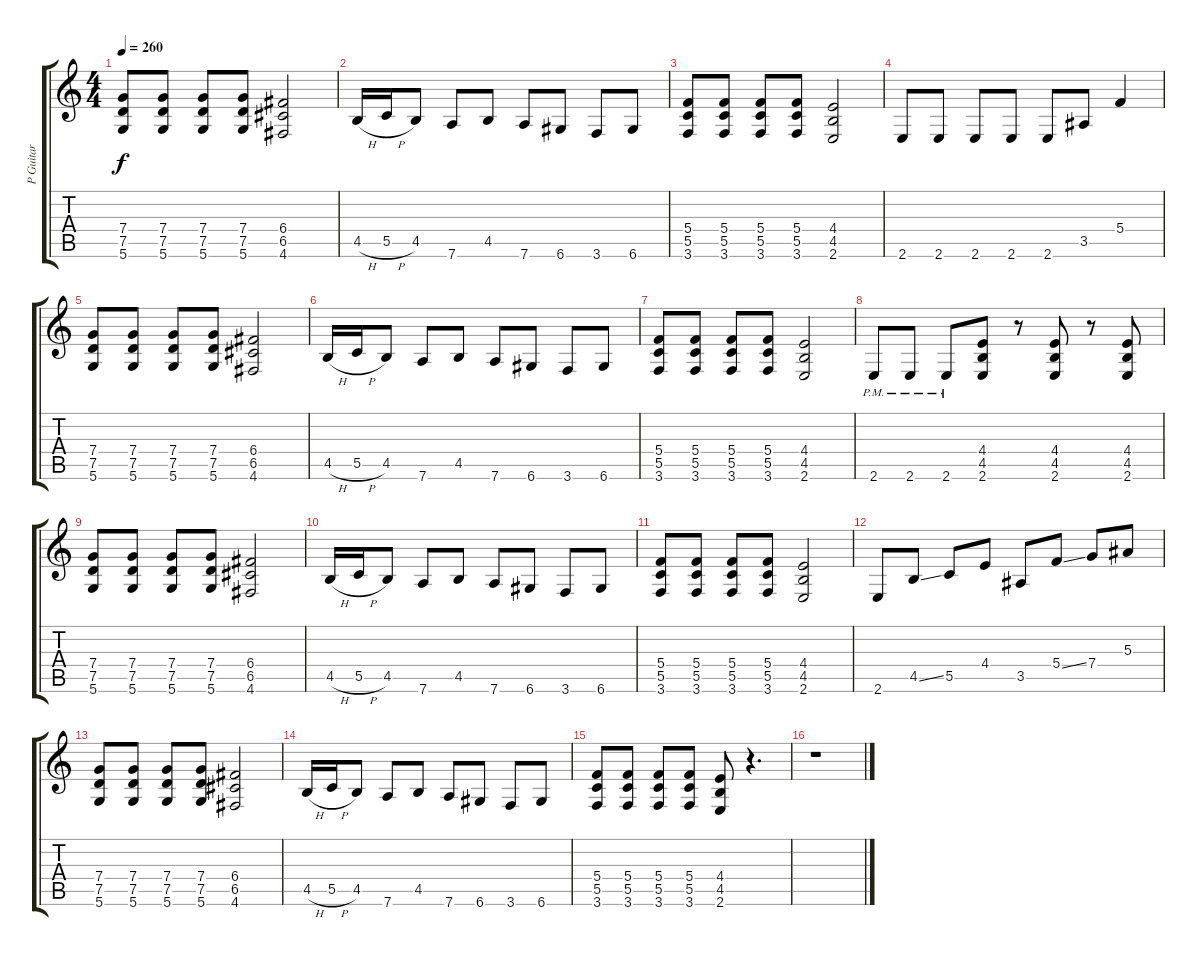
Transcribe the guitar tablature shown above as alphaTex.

\track ("P Guitar" "P Guitar") {instrument distortionguitar}
\staff {score tabs}
\tuning (D4 A3 F3 C3 G2 D2) {hide}
\ts (4 4)
\tempo 260
\clef g2
\ks c
(7.4 7.5 5.6).8{dy f} (7.4 7.5 5.6).8 (7.4 7.5 5.6).8 (7.4 7.5 5.6).8 (6.4 6.5 4.6).2 |
4.5{h}.16 5.5{h}.16 4.5.8 7.6.8 4.5.8 7.6.8 6.6.8 3.6.8 6.6.8 |
(5.4 5.5 3.6).8 (5.4 5.5 3.6).8 (5.4 5.5 3.6).8 (5.4 5.5 3.6).8 (4.4 4.5 2.6).2 |
2.6.8 2.6.8 2.6.8 2.6.8 2.6.8 3.5.8 5.4.4 |
(7.4 7.5 5.6).8 (7.4 7.5 5.6).8 (7.4 7.5 5.6).8 (7.4 7.5 5.6).8 (6.4 6.5 4.6).2 |
4.5{h}.16 5.5{h}.16 4.5.8 7.6.8 4.5.8 7.6.8 6.6.8 3.6.8 6.6.8 |
(5.4 5.5 3.6).8 (5.4 5.5 3.6).8 (5.4 5.5 3.6).8 (5.4 5.5 3.6).8 (4.4 4.5 2.6).2 |
2.6{pm}.8 2.6{pm}.8 2.6{pm}.8 (4.4 4.5 2.6).8 r.8 (4.4 4.5 2.6).8 r.8 (4.4 4.5 2.6).8 |
(7.4 7.5 5.6).8 (7.4 7.5 5.6).8 (7.4 7.5 5.6).8 (7.4 7.5 5.6).8 (6.4 6.5 4.6).2 |
4.5{h}.16 5.5{h}.16 4.5.8 7.6.8 4.5.8 7.6.8 6.6.8 3.6.8 6.6.8 |
(5.4 5.5 3.6).8 (5.4 5.5 3.6).8 (5.4 5.5 3.6).8 (5.4 5.5 3.6).8 (4.4 4.5 2.6).2 |
2.6.8 4.5{ss}.8 5.5.8 4.4.8 3.5.8 5.4{ss}.8 7.4.8 5.3.8 |
(7.4 7.5 5.6).8 (7.4 7.5 5.6).8 (7.4 7.5 5.6).8 (7.4 7.5 5.6).8 (6.4 6.5 4.6).2 |
4.5{h}.16 5.5{h}.16 4.5.8 7.6.8 4.5.8 7.6.8 6.6.8 3.6.8 6.6.8 |
(5.4 5.5 3.6).8 (5.4 5.5 3.6).8 (5.4 5.5 3.6).8 (5.4 5.5 3.6).8 (4.4 4.5 2.6).8 r.4{d} |
r.1
